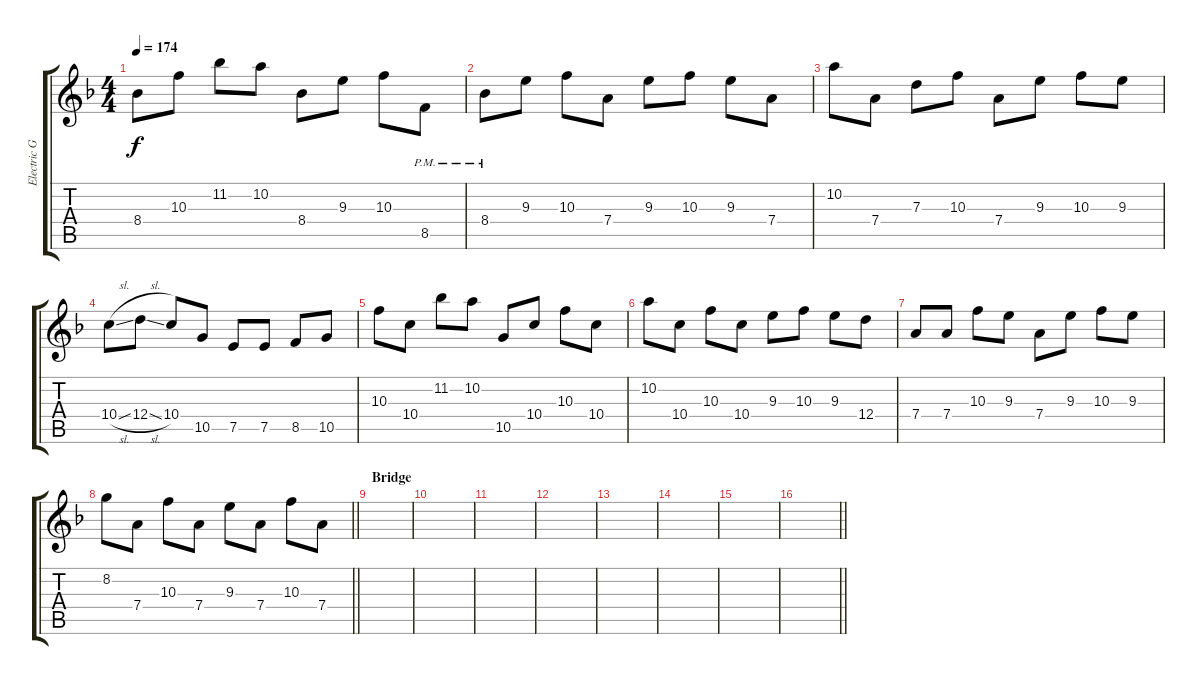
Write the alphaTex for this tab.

\track ("Electric Guitar 4" "Electric G") {instrument distortionguitar}
\staff {score tabs}
\tuning (E4 B3 G3 D3 A2 D2) {hide}
\ts (4 4)
\tempo 174
\clef g2
\ks dminor
8.4.8{dy f} 10.3.8 11.2.8 10.2.8 8.4.8 9.3.8 10.3.8 8.5{pm}.8 |
8.4{pm}.8 9.3.8 10.3.8 7.4.8 9.3.8 10.3.8 9.3.8 7.4.8 |
10.2.8 7.4.8 7.3.8 10.3.8 7.4.8 9.3.8 10.3.8 9.3.8 |
10.4{sl}.8 12.4{sl}.8 10.4.8 10.5.8 7.5.8 7.5.8 8.5.8 10.5.8 |
10.3.8 10.4.8 11.2.8 10.2.8 10.5.8 10.4.8 10.3.8 10.4.8 |
10.2.8 10.4.8 10.3.8 10.4.8 9.3.8 10.3.8 9.3.8 12.4.8 |
7.4.8 7.4.8 10.3.8 9.3.8 7.4.8 9.3.8 10.3.8 9.3.8 |
\barLineRight lightlight
8.2.8 7.4.8 10.3.8 7.4.8 9.3.8 7.4.8 10.3.8 7.4.8 |
\section ("" "Bridge")
|
|
|
|
|
|
|
\barLineRight lightlight
